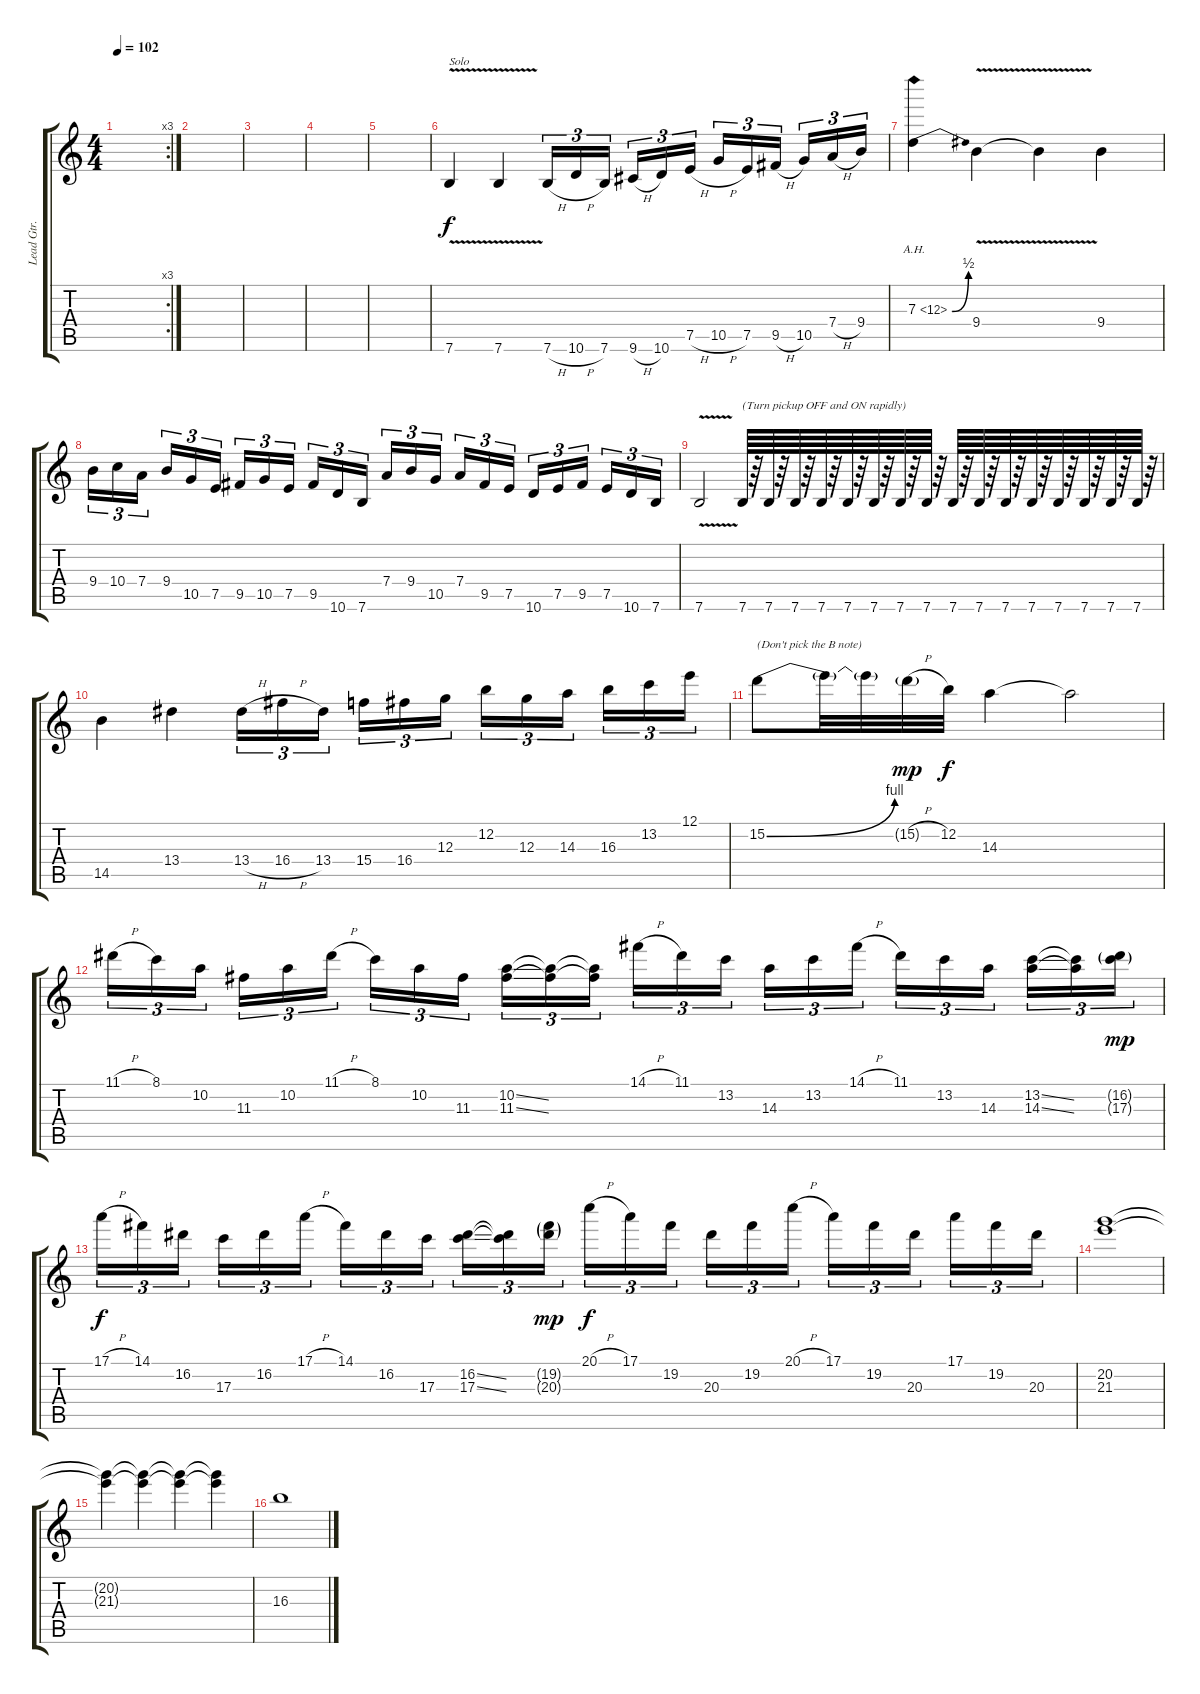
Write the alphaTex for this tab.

\track ("Lead Gtr." "Lead Gtr.") {instrument distortionguitar}
\staff {score tabs}
\tuning (E4 B3 G3 D3 A2 E2) {hide}
\rc 3
\ts (4 4)
\tempo 102
\clef g2
\ks c
|
|
|
|
|
7.6{v}.4{txt "Solo"} 7.6{v}.4 7.6{h}.16{tu (3 2)} 10.6{h}.16{tu (3 2)} 7.6.16{tu (3 2)} 9.6{h}.16{tu (3 2)} 10.6.16{tu (3 2)} 7.5{h}.16{tu (3 2)} 10.5{h}.16{tu (3 2)} 7.5.16{tu (3 2)} 9.5{h}.16{tu (3 2)} 10.5.16{tu (3 2)} 7.4{h}.16{tu (3 2)} 9.4.16{tu (3 2)} |
7.3{be (bend 0 0 60 2) ah 5}.4 9.4{v}.4 9.4{t}.4 9.4.4 |
9.4.16{tu (3 2)} 10.4.16{tu (3 2)} 7.4.16{tu (3 2)} 9.4.16{tu (3 2)} 10.5.16{tu (3 2)} 7.5.16{tu (3 2)} 9.5.16{tu (3 2)} 10.5.16{tu (3 2)} 7.5.16{tu (3 2)} 9.5.16{tu (3 2)} 10.6.16{tu (3 2)} 7.6.16{tu (3 2)} 7.4.16{tu (3 2)} 9.4.16{tu (3 2)} 10.5.16{tu (3 2)} 7.4.16{tu (3 2)} 9.5.16{tu (3 2)} 7.5.16{tu (3 2)} 10.6.16{tu (3 2)} 7.5.16{tu (3 2)} 9.5.16{tu (3 2)} 7.5.16{tu (3 2)} 10.6.16{tu (3 2)} 7.6.16{tu (3 2)} |
7.6{v}.2 7.6.64{txt "(Turn pickup OFF and ON rapidly)"} r.64 7.6.64 r.64 7.6.64 r.64 7.6.64 r.64 7.6.64 r.64 7.6.64 r.64 7.6.64 r.64 7.6.64 r.64 7.6.64 r.64 7.6.64 r.64 7.6.64 r.64 7.6.64 r.64 7.6.64 r.64 7.6.64 r.64 7.6.64 r.64 7.6.64 r.64 |
14.5.4 13.4.4 13.4{h}.16{tu (3 2)} 16.4{h}.16{tu (3 2)} 13.4.16{tu (3 2)} 15.4.16{tu (3 2)} 16.4.16{tu (3 2)} 12.3.16{tu (3 2)} 12.2.16{tu (3 2)} 12.3.16{tu (3 2)} 14.3.16{tu (3 2)} 16.3.16{tu (3 2)} 13.2.16{tu (3 2)} 12.1.16{tu (3 2)} |
15.2{be (bend 0 0 60 4)}.8{txt "(Don't pick the B note)"} 15.2{t}.32 15.2{t}.32 15.2{h g}.32{dy mp} 12.2.32{dy f} 14.3.4 14.3{t}.2 |
11.1{h}.16{tu (3 2)} 8.1.16{tu (3 2)} 10.2.16{tu (3 2)} 11.3.16{tu (3 2)} 10.2.16{tu (3 2)} 11.1{h}.16{tu (3 2)} 8.1.16{tu (3 2)} 10.2.16{tu (3 2)} 11.3.16{tu (3 2)} (10.2{ss} 11.3{ss}).16{tu (3 2)} (10.2{t} 11.3{t}).16{tu (3 2)} (10.2{t} 11.3{t}).16{tu (3 2)} 14.1{h}.16{tu (3 2)} 11.1.16{tu (3 2)} 13.2.16{tu (3 2)} 14.3.16{tu (3 2)} 13.2.16{tu (3 2)} 14.1{h}.16{tu (3 2)} 11.1.16{tu (3 2)} 13.2.16{tu (3 2)} 14.3.16{tu (3 2)} (13.2{ss} 14.3{ss}).16{tu (3 2)} (13.2{t} 14.3{t}).16{tu (3 2)} (16.2{g} 17.3{g}).16{tu (3 2) dy mp} |
17.1{h}.16{tu (3 2) dy f} 14.1.16{tu (3 2)} 16.2.16{tu (3 2)} 17.3.16{tu (3 2)} 16.2.16{tu (3 2)} 17.1{h}.16{tu (3 2)} 14.1.16{tu (3 2)} 16.2.16{tu (3 2)} 17.3.16{tu (3 2)} (16.2{ss} 17.3{ss}).16{tu (3 2)} (16.2{t} 17.3{t}).16{tu (3 2)} (19.2{g} 20.3{g}).16{tu (3 2) dy mp} 20.1{h}.16{tu (3 2) dy f} 17.1.16{tu (3 2)} 19.2.16{tu (3 2)} 20.3.16{tu (3 2)} 19.2.16{tu (3 2)} 20.1{h}.16{tu (3 2)} 17.1.16{tu (3 2)} 19.2.16{tu (3 2)} 20.3.16{tu (3 2)} 17.1.16{tu (3 2)} 19.2.16{tu (3 2)} 20.3.16{tu (3 2)} |
(20.2 21.3).1{volume 11} |
(20.2{t} 21.3{t}).4{volume 10} (20.2{t} 21.3{t}).4{volume 9} (20.2{t} 21.3{t}).4{volume 8} (20.2{t} 21.3{t}).4{volume 7} |
16.3.1{volume 11}
